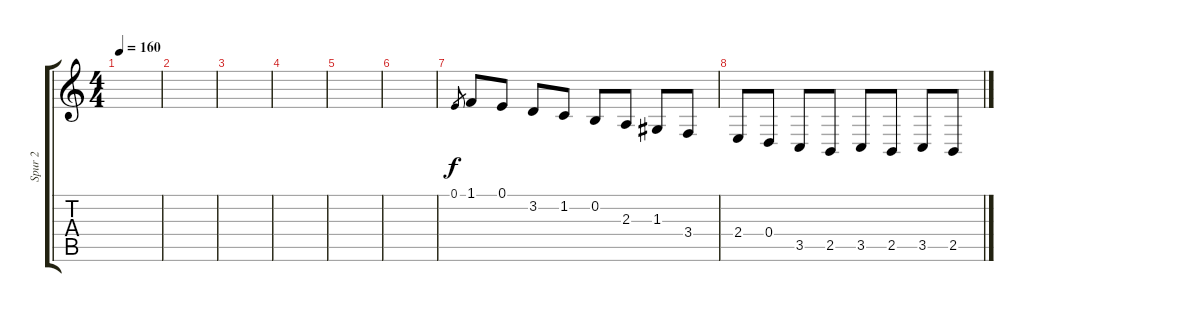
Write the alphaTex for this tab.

\track ("Spur 2" "Spur 2") {instrument vibraphone}
\staff {score tabs}
\tuning (E4 B3 G3 D3 A2 E2) {hide}
\ts (4 4)
\tempo 160
\clef g2
\ks c
|
|
|
|
|
|
0.1.8{gr} 1.1.8{volume 11 instrument acousticguitarsteel} 0.1.8 3.2.8 1.2.8 0.2.8 2.3.8 1.3.8 3.4.8 |
2.4.8 0.4.8 3.5.8 2.5.8 3.5.8 2.5.8 3.5.8 2.5.8
